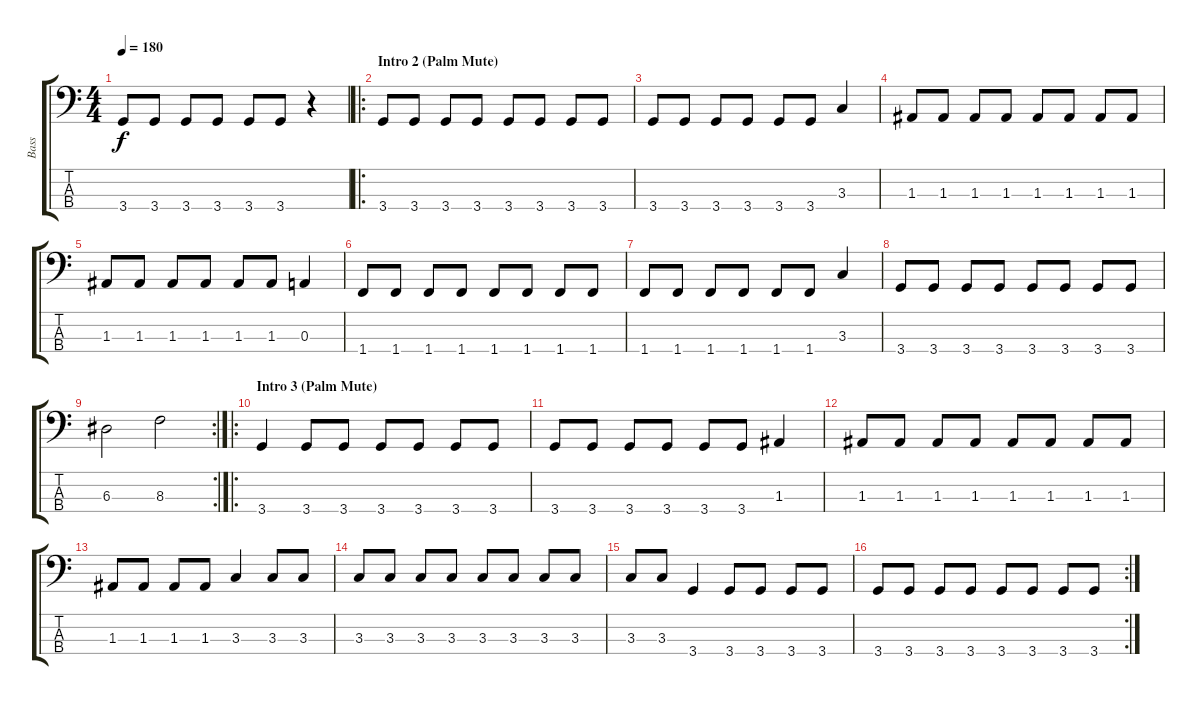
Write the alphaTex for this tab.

\track ("Bass" "Bass") {instrument electricbasspick}
\staff {score tabs}
\tuning (G2 D2 A1 E1) {hide}
\ts (4 4)
\tempo 180
\clef f4
\ks c
3.4.8{dy f} 3.4.8 3.4.8 3.4.8 3.4.8 3.4.8 r.4 |
\ro
\section ("" "Intro 2 (Palm Mute)")
3.4.8 3.4.8 3.4.8 3.4.8 3.4.8 3.4.8 3.4.8 3.4.8 |
3.4.8 3.4.8 3.4.8 3.4.8 3.4.8 3.4.8 3.3.4 |
1.3.8 1.3.8 1.3.8 1.3.8 1.3.8 1.3.8 1.3.8 1.3.8 |
1.3.8 1.3.8 1.3.8 1.3.8 1.3.8 1.3.8 0.3.4 |
1.4.8 1.4.8 1.4.8 1.4.8 1.4.8 1.4.8 1.4.8 1.4.8 |
1.4.8 1.4.8 1.4.8 1.4.8 1.4.8 1.4.8 3.3.4 |
3.4.8 3.4.8 3.4.8 3.4.8 3.4.8 3.4.8 3.4.8 3.4.8 |
\rc 2
6.3.2 8.3.2 |
\ro
\section ("" "Intro 3 (Palm Mute)")
3.4.4 3.4.8 3.4.8 3.4.8 3.4.8 3.4.8 3.4.8 |
3.4.8 3.4.8 3.4.8 3.4.8 3.4.8 3.4.8 1.3.4 |
1.3.8 1.3.8 1.3.8 1.3.8 1.3.8 1.3.8 1.3.8 1.3.8 |
1.3.8 1.3.8 1.3.8 1.3.8 3.3.4 3.3.8 3.3.8 |
3.3.8 3.3.8 3.3.8 3.3.8 3.3.8 3.3.8 3.3.8 3.3.8 |
3.3.8 3.3.8 3.4.4 3.4.8 3.4.8 3.4.8 3.4.8 |
\rc 2
3.4.8 3.4.8 3.4.8 3.4.8 3.4.8 3.4.8 3.4.8 3.4.8
